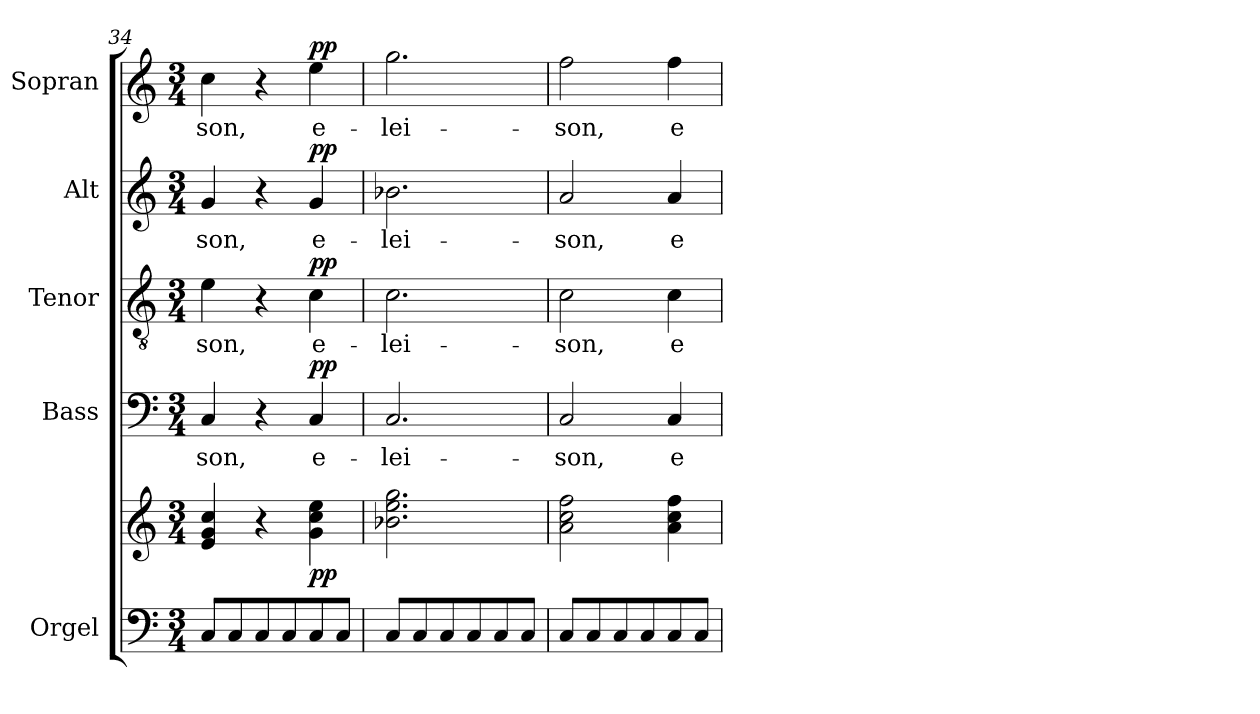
**kern	**kern	**dynam	**kern	**text	**dynam	**kern	**text	**dynam	**kern	**text	**dynam	**kern	**text	**dynam
*part5	*part5	*part5	*part4	*part4	*part4	*part3	*part3	*part3	*part2	*part2	*part2	*part1	*part1	*part1
*staff6	*staff5	*staff5/6	*staff4	*staff4	*staff4	*staff3	*staff3	*staff3	*staff2	*staff2	*staff2	*staff1	*staff1	*staff1
*I"Orgel	*	*	*I"Bass	*	*	*I"Tenor	*	*	*I"Alt	*	*	*I"Sopran	*	*
*I'Org.	*	*	*I'B.	*	*	*I'T.	*	*	*I'A.	*	*	*I'S.	*	*
*clefF4	*clefG2	*	*clefF4	*	*	*clefGv2	*	*	*clefG2	*	*	*clefG2	*	*
*k[]	*k[]	*	*k[]	*	*	*k[]	*	*	*k[]	*	*	*k[]	*	*
*C:	*C:	*	*C:	*	*	*C:	*	*	*C:	*	*	*C:	*	*
*M3/4	*M3/4	*	*M3/4	*	*	*M3/4	*	*	*M3/4	*	*	*M3/4	*	*
=34	=34	=34	=34	=34	=34	=34	=34	=34	=34	=34	=34	=34	=34	=34
!	!	!	!	!LO:LY:b	!	!	!LO:LY:b	!	!	!LO:LY:b	!	!	!LO:LY:b	!
8C/L	4e/ 4g/ 4cc/	.	4C/	-son,	.	4e\	-son,	.	4g/	-son,	.	4cc\	-son,	.
8C/	.	.	.	.	.	.	.	.	.	.	.	.	.	.
8C/	4r	.	4r	.	.	4r	.	.	4r	.	.	4r	.	.
8C/	.	.	.	.	.	.	.	.	.	.	.	.	.	.
!	!	!LO:DY:b	!	!LO:LY:b	!LO:DY:a	!	!LO:LY:b	!LO:DY:a	!	!LO:LY:b	!LO:DY:a	!	!LO:LY:b	!LO:DY:a
8C/	4g\ 4cc\ 4ee\	pp	4C/	e-	pp	4c\	e-	pp	4g/	e-	pp	4ee\	e-	pp
8C/J	.	.	.	.	.	.	.	.	.	.	.	.	.	.
!!LO:PB:g=z
=35	=35	=35	=35	=35	=35	=35	=35	=35	=35	=35	=35	=35	=35	=35
!	!	!	!	!LO:LY:b	!	!	!LO:LY:b	!	!	!LO:LY:b	!	!	!LO:LY:b	!
8C/L	2.b-X\ 2.ee\ 2.gg\	.	2.C/	-lei-	.	2.c\	-lei-	.	2.b-X\	-lei-	.	2.gg\	-lei-	.
8C/	.	.	.	.	.	.	.	.	.	.	.	.	.	.
8C/	.	.	.	.	.	.	.	.	.	.	.	.	.	.
8C/	.	.	.	.	.	.	.	.	.	.	.	.	.	.
8C/	.	.	.	.	.	.	.	.	.	.	.	.	.	.
8C/J	.	.	.	.	.	.	.	.	.	.	.	.	.	.
=36	=36	=36	=36	=36	=36	=36	=36	=36	=36	=36	=36	=36	=36	=36
!	!	!	!	!LO:LY:b	!	!	!LO:LY:b	!	!	!LO:LY:b	!	!	!LO:LY:b	!
8C/L	2a\ 2cc\ 2ff\	.	2C/	-son,	.	2c\	-son,	.	2a/	-son,	.	2ff\	-son,	.
8C/	.	.	.	.	.	.	.	.	.	.	.	.	.	.
8C/	.	.	.	.	.	.	.	.	.	.	.	.	.	.
8C/	.	.	.	.	.	.	.	.	.	.	.	.	.	.
!	!	!	!	!LO:LY:b	!	!	!LO:LY:b	!	!	!LO:LY:b	!	!	!LO:LY:b	!
8C/	4a\ 4cc\ 4ff\	.	4C/	e-	.	4c\	e-	.	4a/	e-	.	4ff\	e-	.
8C/J	.	.	.	.	.	.	.	.	.	.	.	.	.	.
=	=	=	=	=	=	=	=	=	=	=	=	=	=	=
*-	*-	*-	*-	*-	*-	*-	*-	*-	*-	*-	*-	*-	*-	*-
